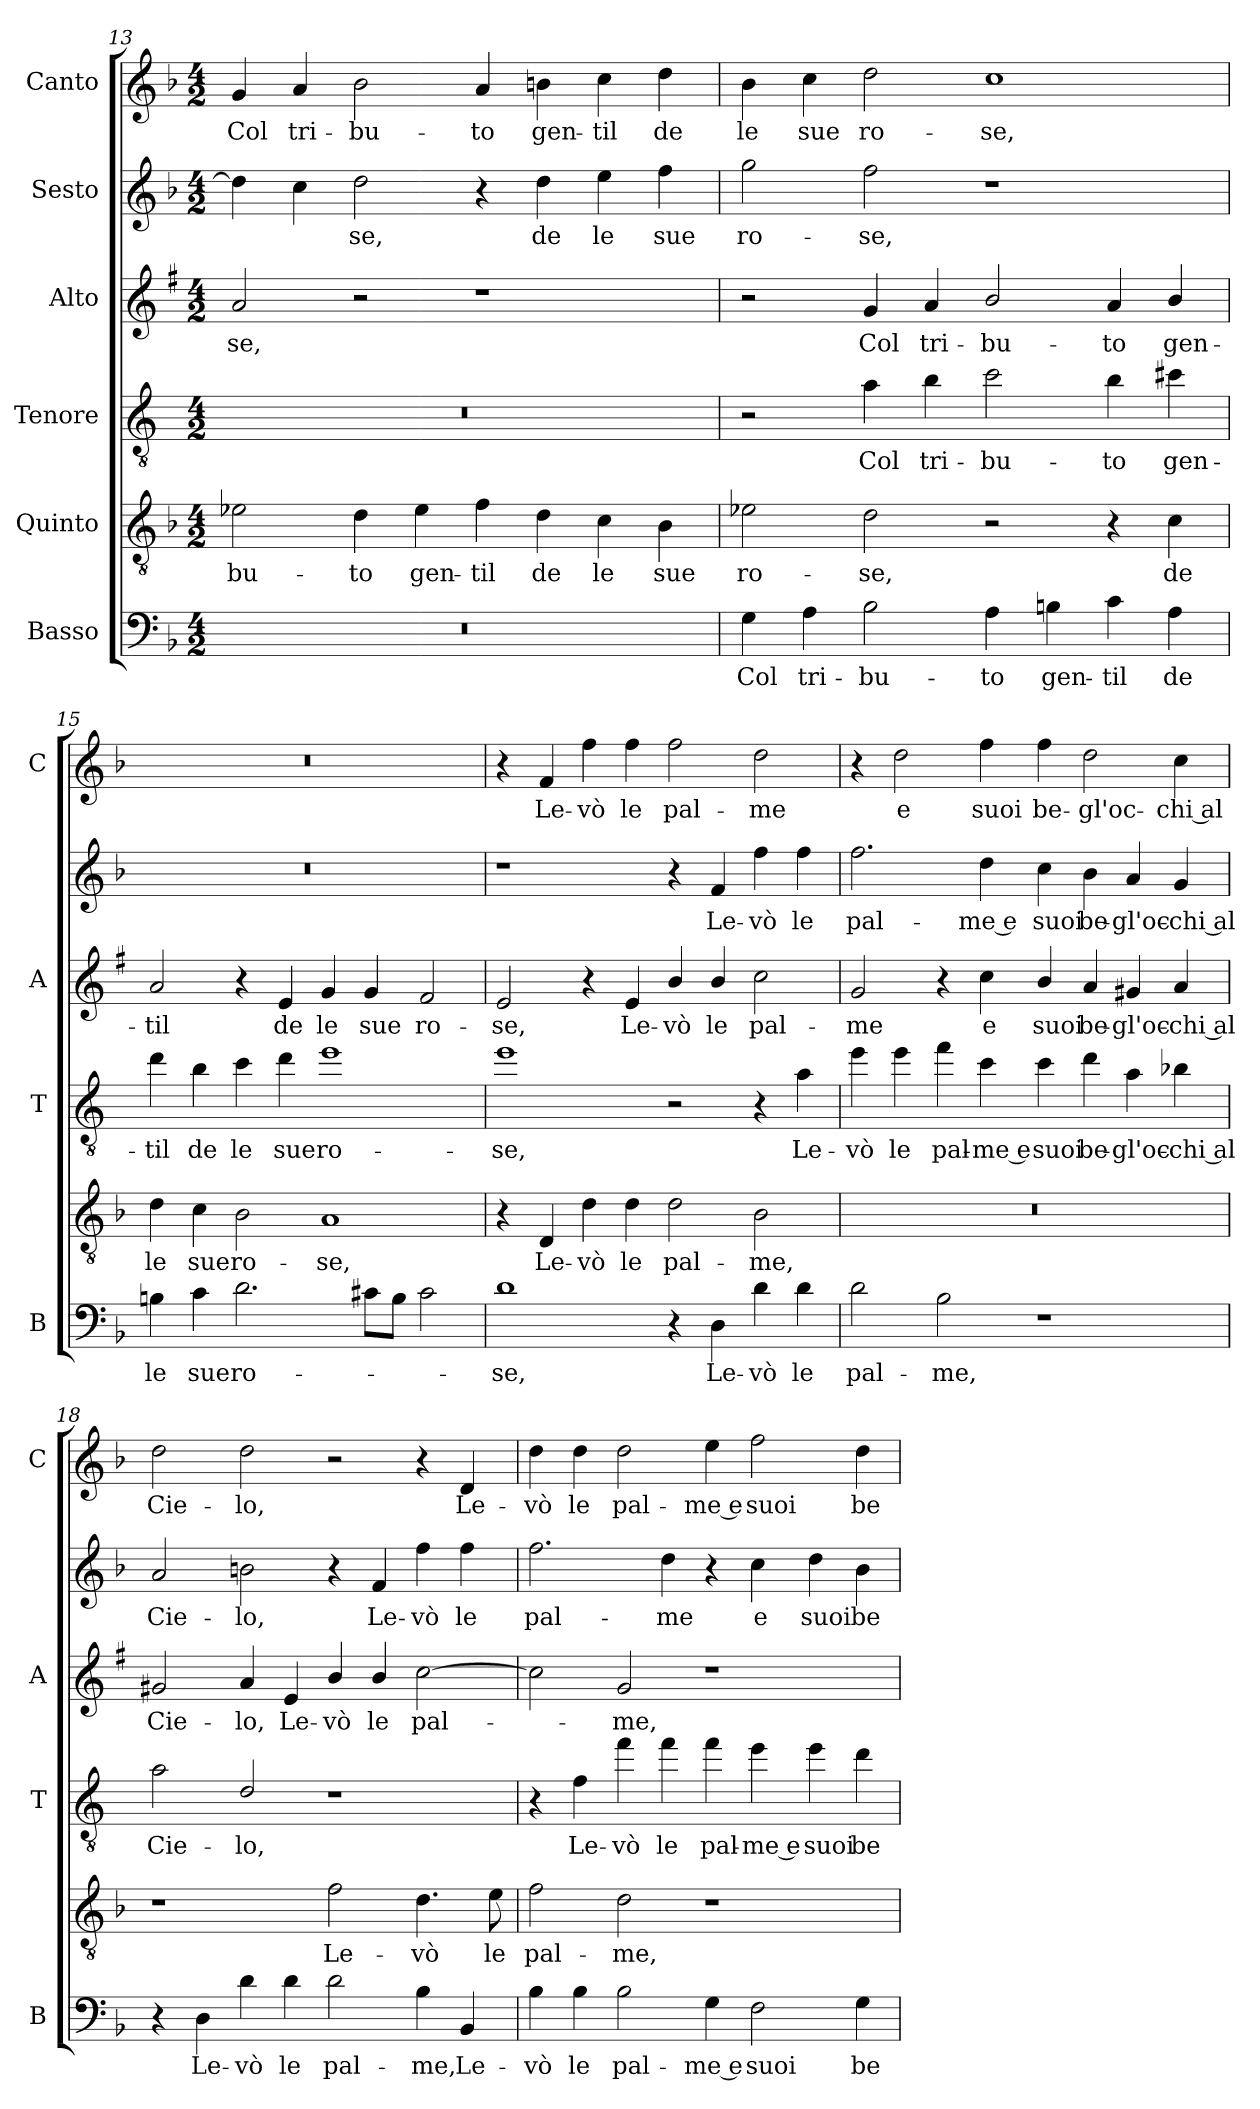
**kern	**text	**kern	**text	**kern	**text	**kern	**text	**kern	**text	**kern	**text
*part6	*part6	*part5	*part5	*part4	*part4	*part3	*part3	*part2	*part2	*part1	*part1
*staff6	*staff6	*staff5	*staff5	*staff4	*staff4	*staff3	*staff3	*staff2	*staff2	*staff1	*staff1
*I"Basso	*	*I"Quinto	*	*I"Tenore	*	*I"Alto	*	*I"Sesto	*	*I"Canto	*
*I'B	*	*	*	*I'T	*	*I'A	*	*	*	*I'C	*
!!LO:LB:g=z
*clefF4	*	*clefGv2	*	*clefGv2	*	*clefG2	*	*clefG2	*	*clefG2	*
*	*	*	*	*ITrd4c7	*	*ITrd1c2	*	*	*	*	*
*k[b-]	*	*k[b-]	*	*k[b-]	*	*k[b-]	*	*k[b-]	*	*k[b-]	*
*F:	*	*F:	*	*F:	*	*F:	*	*F:	*	*F:	*
*M4/2	*	*M4/2	*	*M4/2	*	*M4/2	*	*M4/2	*	*M4/2	*
=13	=13	=13	=13	=13	=13	=13	=13	=13	=13	=13	=13
!	!	!	!LO:LY:b	!	!	!	!LO:LY:b	!	!	!	!LO:LY:b
0r	.	2e-X\	-bu-	0r	.	2g/	-se,	4dd\]	.	4g/	Col
!	!	!	!	!	!	!	!	!	!	!	!LO:LY:b
.	.	.	.	.	.	.	.	4cc\	.	4a/	tri-
!	!	!	!LO:LY:b	!	!	!	!	!	!LO:LY:b	!	!LO:LY:b
.	.	4d\	-to	.	.	2r	.	2dd\	-se,	2b-\	-bu-
!	!	!	!LO:LY:b	!	!	!	!	!	!	!	!
.	.	4e-\	gen-	.	.	.	.	.	.	.	.
!	!	!	!LO:LY:b	!	!	!	!	!	!	!	!LO:LY:b
.	.	4f\	-til	.	.	1r	.	4r	.	4a/	-to
!	!	!	!LO:LY:b	!	!	!	!	!	!LO:LY:b	!	!LO:LY:b
.	.	4d\	de	.	.	.	.	4dd\	de	4bn\	gen-
!	!	!	!LO:LY:b	!	!	!	!	!	!LO:LY:b	!	!LO:LY:b
.	.	4c\	le	.	.	.	.	4ee\	le	4cc\	-til
!	!	!	!LO:LY:b	!	!	!	!	!	!LO:LY:b	!	!LO:LY:b
.	.	4B-\	sue	.	.	.	.	4ff\	sue	4dd\	de
=14	=14	=14	=14	=14	=14	=14	=14	=14	=14	=14	=14
!	!LO:LY:b	!	!LO:LY:b	!	!	!	!	!	!LO:LY:b	!	!LO:LY:b
4G\	Col	2e-X\	ro-	2r	.	2r	.	2gg\	ro-	4b-\	le
!	!LO:LY:b	!	!	!	!	!	!	!	!	!	!LO:LY:b
4A\	tri-	.	.	.	.	.	.	.	.	4cc\	sue
!	!LO:LY:b	!	!LO:LY:b	!	!LO:LY:b	!	!LO:LY:b	!	!LO:LY:b	!	!LO:LY:b
2B-\	-bu-	2d\	-se,	4d\	Col	4f/	Col	2ff\	-se,	2dd\	ro-
!	!	!	!	!	!LO:LY:b	!	!LO:LY:b	!	!	!	!
.	.	.	.	4e\	tri-	4g/	tri-	.	.	.	.
!	!LO:LY:b	!	!	!	!LO:LY:b	!	!LO:LY:b	!	!	!	!LO:LY:b
4A\	-to	2r	.	2f\	-bu-	2a/	-bu-	1r	.	1cc	-se,
!	!LO:LY:b	!	!	!	!	!	!	!	!	!	!
4Bn\	gen-	.	.	.	.	.	.	.	.	.	.
!	!LO:LY:b	!	!	!	!LO:LY:b	!	!LO:LY:b	!	!	!	!
4c\	-til	4r	.	4e\	-to	4g/	-to	.	.	.	.
!	!LO:LY:b	!	!LO:LY:b	!	!LO:LY:b	!	!LO:LY:b	!	!	!	!
4A\	de	4c\	de	4f#X\	gen-	4a/	gen-	.	.	.	.
=15	=15	=15	=15	=15	=15	=15	=15	=15	=15	=15	=15
!	!LO:LY:b	!	!LO:LY:b	!	!LO:LY:b	!	!LO:LY:b	!	!	!	!
4Bn\	le	4d\	le	4g\	-til	2g/	-til	0r	.	0r	.
!	!LO:LY:b	!	!LO:LY:b	!	!LO:LY:b	!	!	!	!	!	!
4c\	sue	4c\	sue	4e\	de	.	.	.	.	.	.
!	!LO:LY:b	!	!LO:LY:b	!	!LO:LY:b	!	!	!	!	!	!
2.d\	ro-	2B-\	ro-	4f\	le	4r	.	.	.	.	.
!	!	!	!	!	!LO:LY:b	!	!LO:LY:b	!	!	!	!
.	.	.	.	4g\	sue	4d/	de	.	.	.	.
!	!	!	!LO:LY:b	!	!LO:LY:b	!	!LO:LY:b	!	!	!	!
.	.	1A	-se,	1a	ro-	4f/	le	.	.	.	.
!	!	!	!	!	!	!	!LO:LY:b	!	!	!	!
8c#X\L	.	.	.	.	.	4f/	sue	.	.	.	.
8B\J	.	.	.	.	.	.	.	.	.	.	.
!	!	!	!	!	!	!	!LO:LY:b	!	!	!	!
2c#\	.	.	.	.	.	2e/	ro-	.	.	.	.
=16	=16	=16	=16	=16	=16	=16	=16	=16	=16	=16	=16
!	!LO:LY:b	!	!	!	!LO:LY:b	!	!LO:LY:b	!	!	!	!
1d	-se,	4r	.	1a	-se,	2d/	-se,	1r	.	4r	.
!	!	!	!LO:LY:b	!	!	!	!	!	!	!	!LO:LY:b
.	.	4D/	Le-	.	.	.	.	.	.	4f/	Le-
!	!	!	!LO:LY:b	!	!	!	!	!	!	!	!LO:LY:b
.	.	4d\	-vò	.	.	4r	.	.	.	4ff\	-vò
!	!	!	!LO:LY:b	!	!	!	!LO:LY:b	!	!	!	!LO:LY:b
.	.	4d\	le	.	.	4d/	Le-	.	.	4ff\	le
!	!	!	!LO:LY:b	!	!	!	!LO:LY:b	!	!	!	!LO:LY:b
4r	.	2d\	pal-	2r	.	4a/	-vò	4r	.	2ff\	pal-
!	!LO:LY:b	!	!	!	!	!	!LO:LY:b	!	!LO:LY:b	!	!
4D\	Le-	.	.	.	.	4a/	le	4f/	Le-	.	.
!	!LO:LY:b	!	!LO:LY:b	!	!	!	!LO:LY:b	!	!LO:LY:b	!	!LO:LY:b
4d\	-vò	2B-\	-me,	4r	.	2b-\	pal-	4ff\	-vò	2dd\	-me
!	!LO:LY:b	!	!	!	!LO:LY:b	!	!	!	!LO:LY:b	!	!
4d\	le	.	.	4d\	Le-	.	.	4ff\	le	.	.
!!LO:LB:g=z
=17	=17	=17	=17	=17	=17	=17	=17	=17	=17	=17	=17
!	!LO:LY:b	!	!	!	!LO:LY:b	!	!LO:LY:b	!	!LO:LY:b	!	!
2d\	pal-	0r	.	4a\	-vò	2f/	-me	2.ff\	pal-	4r	.
!	!	!	!	!	!LO:LY:b	!	!	!	!	!	!LO:LY:b
.	.	.	.	4a\	le	.	.	.	.	2dd\	e
!	!LO:LY:b	!	!	!	!LO:LY:b	!	!	!	!	!	!
2B-\	-me,	.	.	4b-\	pal-	4r	.	.	.	.	.
!	!	!	!	!	!LO:LY:b	!	!LO:LY:b	!	!LO:LY:b	!	!LO:LY:b
.	.	.	.	4f\	-me e	4b-\	e	4dd\	-me e	4ff\	suoi
!	!	!	!	!	!LO:LY:b	!	!LO:LY:b	!	!LO:LY:b	!	!LO:LY:b
1r	.	.	.	4f\	suoi	4a/	suoi	4cc\	suoi	4ff\	be-
!	!	!	!	!	!LO:LY:b	!	!LO:LY:b	!	!LO:LY:b	!	!LO:LY:b
.	.	.	.	4g\	be-	4g/	be-	4b-\	be-	2dd\	-gl'oc-
!	!	!	!	!	!LO:LY:b	!	!LO:LY:b	!	!LO:LY:b	!	!
.	.	.	.	4d\	-gl'oc-	4f#X/	-gl'oc-	4a/	-gl'oc-	.	.
!	!	!	!	!	!LO:LY:b	!	!LO:LY:b	!	!LO:LY:b	!	!LO:LY:b
.	.	.	.	4e-X\	-chi al	4g/	-chi al	4g/	-chi al	4cc\	-chi al
=18	=18	=18	=18	=18	=18	=18	=18	=18	=18	=18	=18
!	!	!	!	!	!LO:LY:b	!	!LO:LY:b	!	!LO:LY:b	!	!LO:LY:b
4r	.	1r	.	2d\	Cie-	2f#X/	Cie-	2a/	Cie-	2dd\	Cie-
!	!LO:LY:b	!	!	!	!	!	!	!	!	!	!
4D\	Le-	.	.	.	.	.	.	.	.	.	.
!	!LO:LY:b	!	!	!	!LO:LY:b	!	!LO:LY:b	!	!LO:LY:b	!	!LO:LY:b
4d\	-vò	.	.	2G/	-lo,	4g/	-lo,	2bn\	-lo,	2dd\	-lo,
!	!LO:LY:b	!	!	!	!	!	!LO:LY:b	!	!	!	!
4d\	le	.	.	.	.	4d/	Le-	.	.	.	.
!	!LO:LY:b	!	!LO:LY:b	!	!	!	!LO:LY:b	!	!	!	!
2d\	pal-	2f\	Le-	1r	.	4a/	-vò	4r	.	2r	.
!	!	!	!	!	!	!	!LO:LY:b	!	!LO:LY:b	!	!
.	.	.	.	.	.	4a/	le	4f/	Le-	.	.
!	!LO:LY:b	!	!LO:LY:b	!	!	!	!LO:LY:b	!	!LO:LY:b	!	!
4B-\	-me,	4.d\	-vò	.	.	[2b-\	pal-	4ff\	-vò	4r	.
!	!LO:LY:b	!	!	!	!	!	!	!	!LO:LY:b	!	!LO:LY:b
4BB-/	Le-	.	.	.	.	.	.	4ff\	le	4d/	Le-
!	!	!	!LO:LY:b	!	!	!	!	!	!	!	!
.	.	8e\	le	.	.	.	.	.	.	.	.
=19	=19	=19	=19	=19	=19	=19	=19	=19	=19	=19	=19
!	!LO:LY:b	!	!LO:LY:b	!	!	!	!	!	!LO:LY:b	!	!LO:LY:b
4B-\	-vò	2f\	pal-	4r	.	2b-\]	.	2.ff\	pal-	4dd\	-vò
!	!LO:LY:b	!	!	!	!LO:LY:b	!	!	!	!	!	!LO:LY:b
4B-\	le	.	.	4B-\	Le-	.	.	.	.	4dd\	le
!	!LO:LY:b	!	!LO:LY:b	!	!LO:LY:b	!	!LO:LY:b	!	!	!	!LO:LY:b
2B-\	pal-	2d\	-me,	4b-\	-vò	2f/	-me,	.	.	2dd\	pal-
!	!	!	!	!	!LO:LY:b	!	!	!	!LO:LY:b	!	!
.	.	.	.	4b-\	le	.	.	4dd\	-me	.	.
!	!LO:LY:b	!	!	!	!LO:LY:b	!	!	!	!	!	!LO:LY:b
4G\	-me e	1r	.	4b-\	pal-	1r	.	4r	.	4ee\	-me e
!	!LO:LY:b	!	!	!	!LO:LY:b	!	!	!	!LO:LY:b	!	!LO:LY:b
2F\	suoi	.	.	4a\	-me e	.	.	4cc\	e	2ff\	suoi
!	!	!	!	!	!LO:LY:b	!	!	!	!LO:LY:b	!	!
.	.	.	.	4a\	suoi	.	.	4dd\	suoi	.	.
!	!LO:LY:b	!	!	!	!LO:LY:b	!	!	!	!LO:LY:b	!	!LO:LY:b
4G\	be-	.	.	4g\	be-	.	.	4b-\	be-	4dd\	be-
=	=	=	=	=	=	=	=	=	=	=	=
*-	*-	*-	*-	*-	*-	*-	*-	*-	*-	*-	*-
